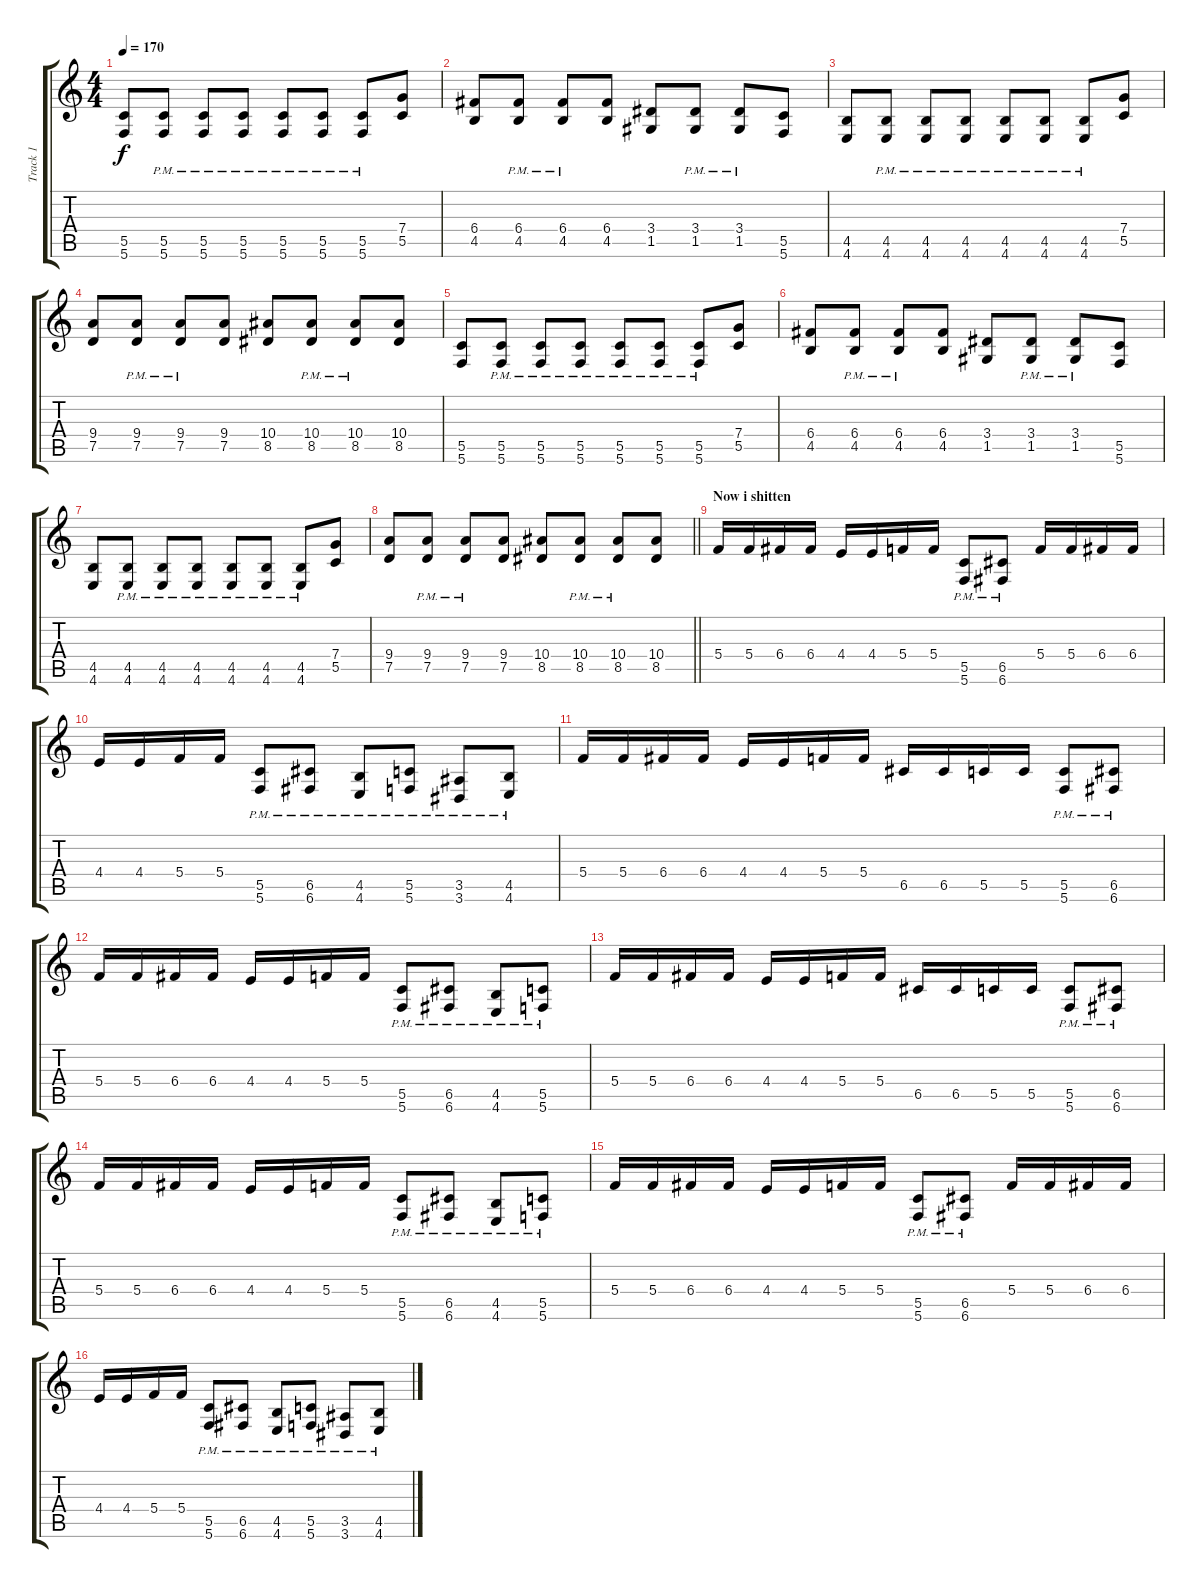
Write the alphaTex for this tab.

\track ("Track 1" "Track 1") {instrument distortionguitar}
\staff {score tabs}
\tuning (D4 A3 F3 C3 G2 C2) {hide}
\ts (4 4)
\tempo 170
\clef g2
\ks c
(5.5 5.6).8{dy f} (5.5{pm} 5.6{pm}).8 (5.5{pm} 5.6{pm}).8 (5.5{pm} 5.6{pm}).8 (5.5{pm} 5.6{pm}).8 (5.5{pm} 5.6{pm}).8 (5.5{pm} 5.6{pm}).8 (7.4 5.5).8 |
(6.4 4.5).8 (6.4{pm} 4.5{pm}).8 (6.4{pm} 4.5{pm}).8 (6.4 4.5).8 (3.4 1.5).8 (3.4{pm} 1.5{pm}).8 (3.4{pm} 1.5{pm}).8 (5.5 5.6).8 |
(4.5 4.6).8 (4.5{pm} 4.6{pm}).8 (4.5{pm} 4.6{pm}).8 (4.5{pm} 4.6{pm}).8 (4.5{pm} 4.6{pm}).8 (4.5{pm} 4.6{pm}).8 (4.5{pm} 4.6{pm}).8 (7.4 5.5).8 |
(9.4 7.5).8 (9.4{pm} 7.5{pm}).8 (9.4{pm} 7.5{pm}).8 (9.4 7.5).8 (10.4 8.5).8 (10.4{pm} 8.5{pm}).8 (10.4{pm} 8.5{pm}).8 (10.4 8.5).8 |
(5.5 5.6).8 (5.5{pm} 5.6{pm}).8 (5.5{pm} 5.6{pm}).8 (5.5{pm} 5.6{pm}).8 (5.5{pm} 5.6{pm}).8 (5.5{pm} 5.6{pm}).8 (5.5{pm} 5.6{pm}).8 (7.4 5.5).8 |
(6.4 4.5).8 (6.4{pm} 4.5{pm}).8 (6.4{pm} 4.5{pm}).8 (6.4 4.5).8 (3.4 1.5).8 (3.4{pm} 1.5{pm}).8 (3.4{pm} 1.5{pm}).8 (5.5 5.6).8 |
(4.5 4.6).8 (4.5{pm} 4.6{pm}).8 (4.5{pm} 4.6{pm}).8 (4.5{pm} 4.6{pm}).8 (4.5{pm} 4.6{pm}).8 (4.5{pm} 4.6{pm}).8 (4.5{pm} 4.6{pm}).8 (7.4 5.5).8 |
\barLineRight lightlight
(9.4 7.5).8 (9.4{pm} 7.5{pm}).8 (9.4{pm} 7.5{pm}).8 (9.4 7.5).8 (10.4 8.5).8 (10.4{pm} 8.5{pm}).8 (10.4{pm} 8.5{pm}).8 (10.4 8.5).8 |
\section ("" "Now i shitten")
5.4.16 5.4.16 6.4.16 6.4.16 4.4.16 4.4.16 5.4.16 5.4.16 (5.5{pm} 5.6{pm}).8 (6.5{pm} 6.6{pm}).8 5.4.16 5.4.16 6.4.16 6.4.16 |
4.4.16 4.4.16 5.4.16 5.4.16 (5.5{pm} 5.6{pm}).8 (6.5{pm} 6.6{pm}).8 (4.5{pm} 4.6{pm}).8 (5.5{pm} 5.6{pm}).8 (3.5{pm} 3.6{pm}).8 (4.5{pm} 4.6{pm}).8 |
5.4.16 5.4.16 6.4.16 6.4.16 4.4.16 4.4.16 5.4.16 5.4.16 6.5.16 6.5.16 5.5.16 5.5.16 (5.5{pm} 5.6{pm}).8 (6.5{pm} 6.6{pm}).8 |
5.4.16 5.4.16 6.4.16 6.4.16 4.4.16 4.4.16 5.4.16 5.4.16 (5.5{pm} 5.6{pm}).8 (6.5{pm} 6.6{pm}).8 (4.5{pm} 4.6{pm}).8 (5.5{pm} 5.6{pm}).8 |
5.4.16 5.4.16 6.4.16 6.4.16 4.4.16 4.4.16 5.4.16 5.4.16 6.5.16 6.5.16 5.5.16 5.5.16 (5.5{pm} 5.6{pm}).8 (6.5{pm} 6.6{pm}).8 |
5.4.16 5.4.16 6.4.16 6.4.16 4.4.16 4.4.16 5.4.16 5.4.16 (5.5{pm} 5.6{pm}).8 (6.5{pm} 6.6{pm}).8 (4.5{pm} 4.6{pm}).8 (5.5{pm} 5.6{pm}).8 |
5.4.16 5.4.16 6.4.16 6.4.16 4.4.16 4.4.16 5.4.16 5.4.16 (5.5{pm} 5.6{pm}).8 (6.5{pm} 6.6{pm}).8 5.4.16 5.4.16 6.4.16 6.4.16 |
4.4.16 4.4.16 5.4.16 5.4.16 (5.5{pm} 5.6{pm}).8 (6.5{pm} 6.6{pm}).8 (4.5{pm} 4.6{pm}).8 (5.5{pm} 5.6{pm}).8 (3.5{pm} 3.6{pm}).8 (4.5{pm} 4.6{pm}).8
